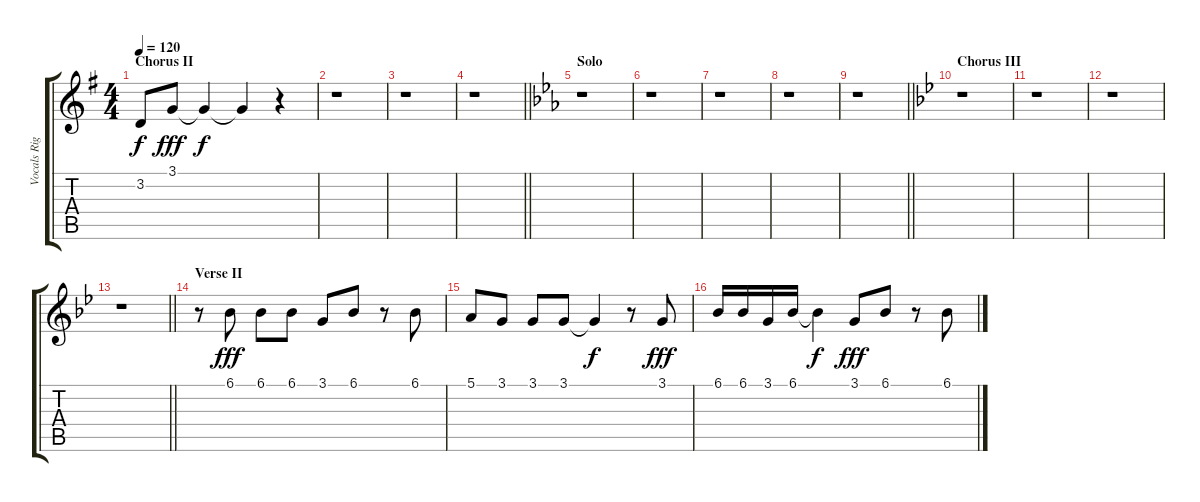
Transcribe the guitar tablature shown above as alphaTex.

\track ("Vocals Right" "Vocals Rig") {instrument lead6voice}
\staff {score tabs}
\tuning (E4 B3 G3 D3 A2 E2) {hide}
\ts (4 4)
\section ("" "Chorus II")
\tempo 120
\clef g2
\ks g
3.2{t}.8{dy f} 3.1.8{dy fff} 3.1{t}.4{dy f} 3.1{t}.4 r.4 |
r.1 |
r.1 |
\barLineRight lightlight
r.1 |
\section ("" "Solo")
\ks eb
r.1 |
r.1 |
r.1 |
r.1 |
\barLineRight lightlight
r.1 |
\section ("" "Chorus III")
\ks bb
r.1 |
r.1 |
r.1 |
\barLineRight lightlight
r.1 |
\section ("" "Verse II")
r.8 6.1.8{dy fff} 6.1.8 6.1.8 3.1.8 6.1.8 r.8 6.1.8 |
5.1.8 3.1.8 3.1.8 3.1.8 3.1{t}.4{dy f} r.8 3.1.8{dy fff} |
6.1.16 6.1.16 3.1.16 6.1.16 6.1{t}.4{dy f} 3.1.8{dy fff} 6.1.8 r.8 6.1.8
